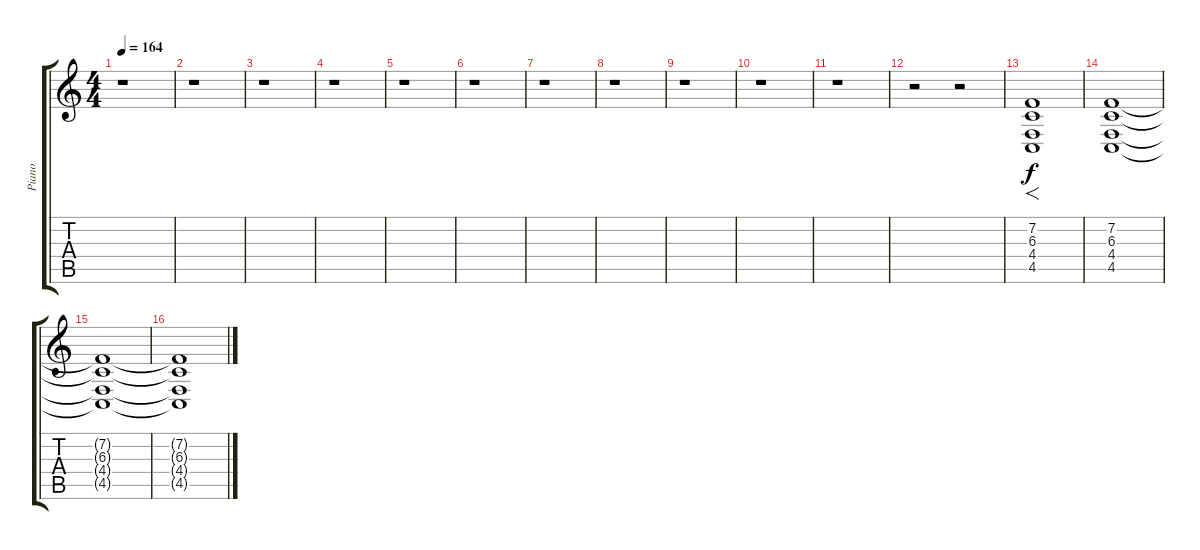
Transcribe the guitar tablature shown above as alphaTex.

\track ("Piano" "Piano") {instrument acousticgrandpiano}
\staff {score tabs}
\tuning (Eb4 Bb3 Gb3 Db3 Ab2 Db2) {hide}
\ts (4 4)
\tempo 164
\clef g2
\ks c
r.1{dy f} |
r.1 |
r.1 |
r.1 |
r.1 |
r.1 |
r.1 |
r.1 |
r.1 |
r.1 |
r.1 |
r.2{instrument acousticgrandpiano} r.2{volume 13 instrument acousticgrandpiano} |
(7.2 6.3 4.4 4.5).1{f volume 13} |
(7.2 6.3 4.4 4.5).1{instrument acousticgrandpiano} |
(7.2{t} 6.3{t} 4.4{t} 4.5{t}).1 |
(7.2{t} 6.3{t} 4.4{t} 4.5{t}).1
